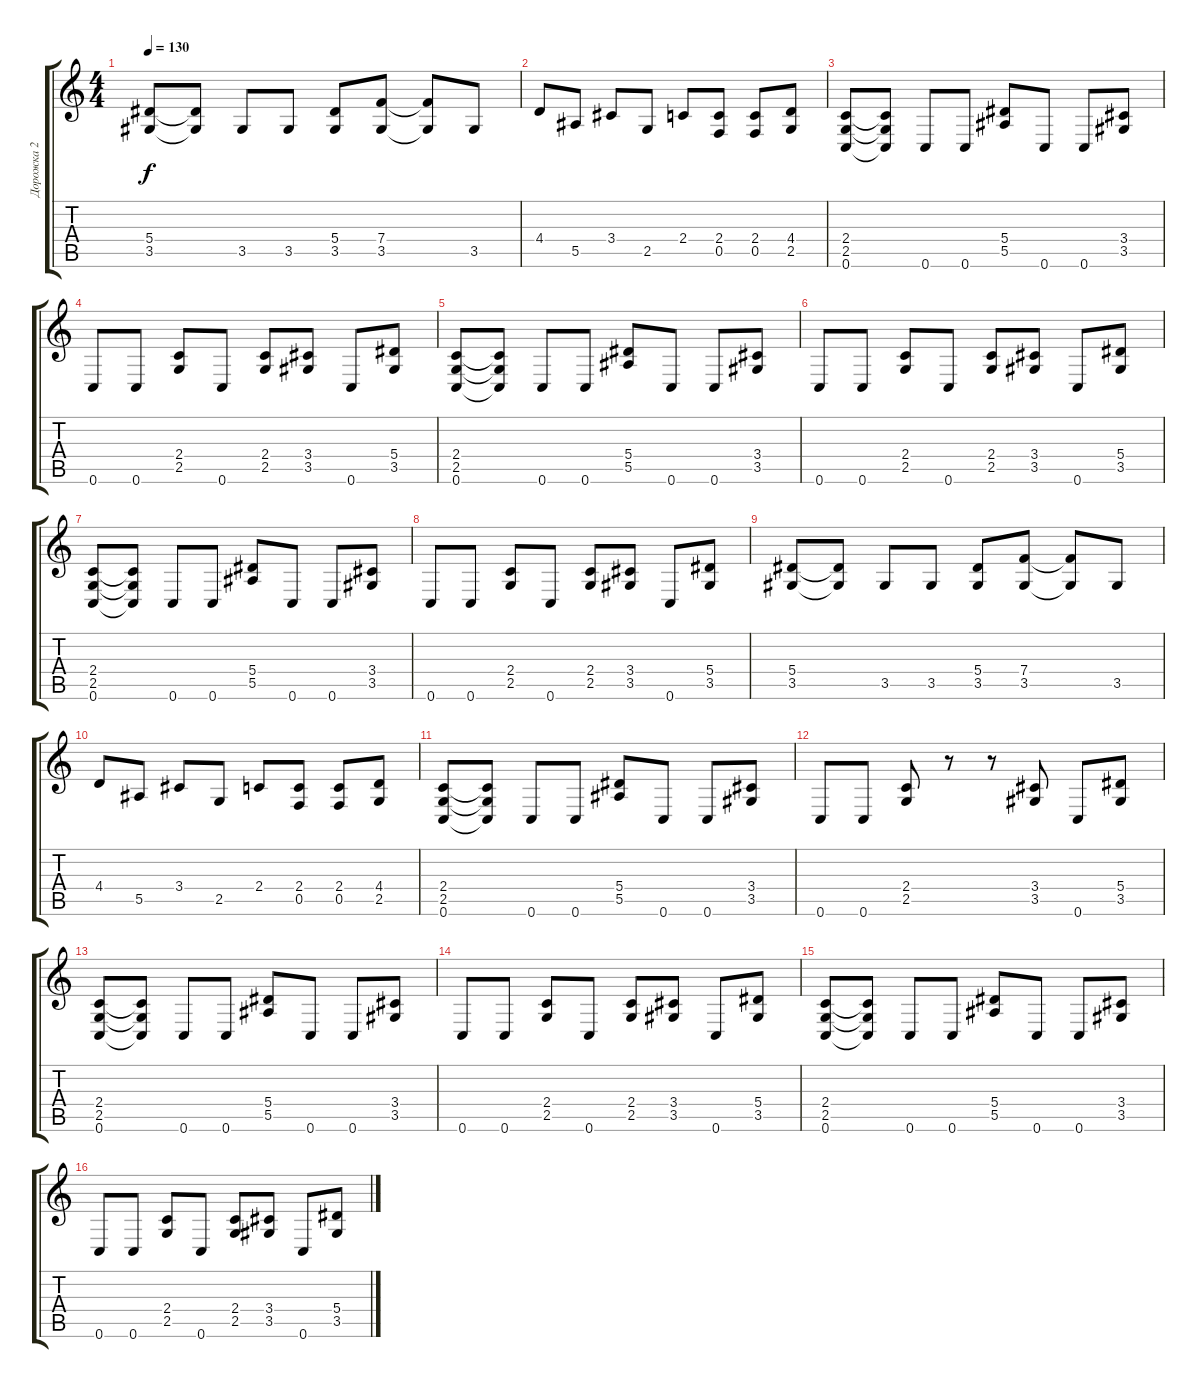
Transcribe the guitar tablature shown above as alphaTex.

\track ("Дорожка 2" "Дорожка 2") {instrument distortionguitar}
\staff {score tabs}
\tuning (C4 G3 Eb3 Bb2 F2 C2) {hide}
\ts (4 4)
\tempo 130
\clef g2
\ks c
(5.4 3.5).8{dy f} (5.4{t} 3.5{t}).8 3.5.8 3.5.8 (5.4 3.5).8 (7.4 3.5).8 (7.4{t} 3.5{t}).8 3.5.8 |
4.4.8 5.5.8 3.4.8 2.5.8 2.4.8 (2.4 0.5).8 (2.4 0.5).8 (4.4 2.5).8 |
(2.4 2.5 0.6).8 (2.4{t} 2.5{t} 0.6{t}).8 0.6.8 0.6.8 (5.4 5.5).8 0.6.8 0.6.8 (3.4 3.5).8 |
0.6.8 0.6.8 (2.4 2.5).8 0.6.8 (2.4 2.5).8 (3.4 3.5).8 0.6.8 (5.4 3.5).8 |
(2.4 2.5 0.6).8 (2.4{t} 2.5{t} 0.6{t}).8 0.6.8 0.6.8 (5.4 5.5).8 0.6.8 0.6.8 (3.4 3.5).8 |
0.6.8 0.6.8 (2.4 2.5).8 0.6.8 (2.4 2.5).8 (3.4 3.5).8 0.6.8 (5.4 3.5).8 |
(2.4 2.5 0.6).8 (2.4{t} 2.5{t} 0.6{t}).8 0.6.8 0.6.8 (5.4 5.5).8 0.6.8 0.6.8 (3.4 3.5).8 |
0.6.8 0.6.8 (2.4 2.5).8 0.6.8 (2.4 2.5).8 (3.4 3.5).8 0.6.8 (5.4 3.5).8 |
(5.4 3.5).8 (5.4{t} 3.5{t}).8 3.5.8 3.5.8 (5.4 3.5).8 (7.4 3.5).8 (7.4{t} 3.5{t}).8 3.5.8 |
4.4.8 5.5.8 3.4.8 2.5.8 2.4.8 (2.4 0.5).8 (2.4 0.5).8 (4.4 2.5).8 |
(2.4 2.5 0.6).8 (2.4{t} 2.5{t} 0.6{t}).8 0.6.8 0.6.8 (5.4 5.5).8 0.6.8 0.6.8 (3.4 3.5).8 |
0.6.8 0.6.8 (2.4 2.5).8 r.8 r.8 (3.4 3.5).8 0.6.8 (5.4 3.5).8 |
(2.4 2.5 0.6).8 (2.4{t} 2.5{t} 0.6{t}).8 0.6.8 0.6.8 (5.4 5.5).8 0.6.8 0.6.8 (3.4 3.5).8 |
0.6.8 0.6.8 (2.4 2.5).8 0.6.8 (2.4 2.5).8 (3.4 3.5).8 0.6.8 (5.4 3.5).8 |
(2.4 2.5 0.6).8 (2.4{t} 2.5{t} 0.6{t}).8 0.6.8 0.6.8 (5.4 5.5).8 0.6.8 0.6.8 (3.4 3.5).8 |
0.6.8 0.6.8 (2.4 2.5).8 0.6.8 (2.4 2.5).8 (3.4 3.5).8 0.6.8 (5.4 3.5).8
